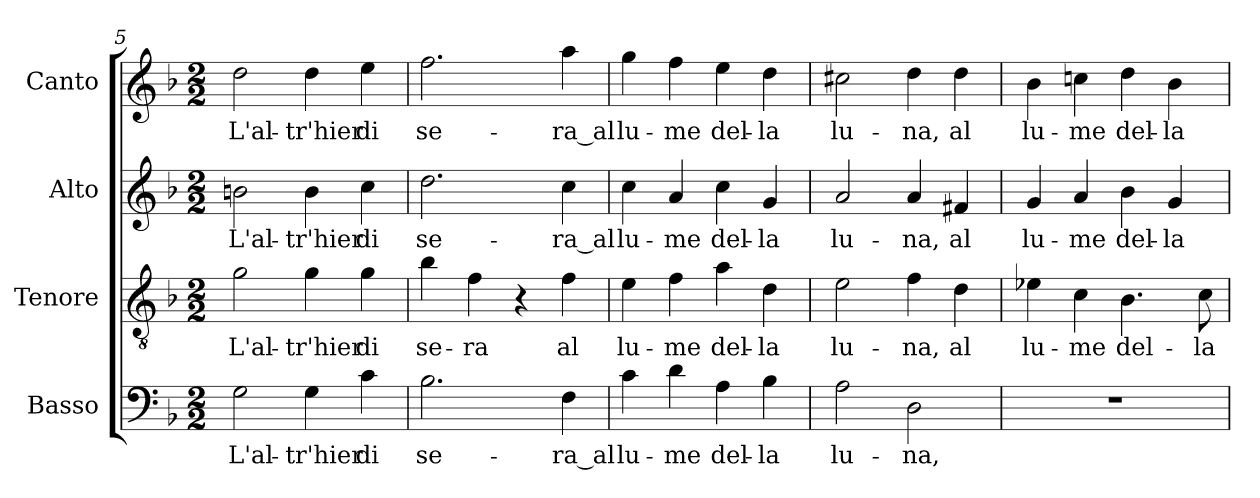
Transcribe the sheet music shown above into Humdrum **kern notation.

**kern	**text	**kern	**text	**kern	**text	**kern	**text
*part4	*part4	*part3	*part3	*part2	*part2	*part1	*part1
*staff4	*staff4	*staff3	*staff3	*staff2	*staff2	*staff1	*staff1
*I"Basso	*	*I"Tenore	*	*I"Alto	*	*I"Canto	*
*	*	*	*	*	*	*I'Cant. 1	*
*clefF4	*	*clefGv2	*	*clefG2	*	*clefG2	*
*	*	*ITrd7c12	*	*	*	*	*
*k[b-]	*	*k[b-]	*	*k[b-]	*	*k[b-]	*
*F:	*	*F:	*	*F:	*	*F:	*
*M2/2	*	*M2/2	*	*M2/2	*	*M2/2	*
=5	=5	=5	=5	=5	=5	=5	=5
!	!LO:LY:b:color=#000000	!	!	!	!	!	!
!	!	!	!LO:LY:b:color=#000000	!	!	!	!
!	!	!	!	!	!LO:LY:b:color=#000000	!	!
!	!	!	!	!	!	!	!LO:LY:b:color=#000000
2Gi\	L'al-	2Gi\	L'al-	2bni\	L'al-	2ddi\	L'al-
!	!LO:LY:b:color=#000000	!	!	!	!	!	!
!	!	!	!LO:LY:b:color=#000000	!	!	!	!
!	!	!	!	!	!LO:LY:b:color=#000000	!	!
!	!	!	!	!	!	!	!LO:LY:b:color=#000000
4Gi\	-tr'hier	4Gi\	-tr'hier	4bi\	-tr'hier	4ddi\	-tr'hier
!	!LO:LY:b:color=#000000	!	!	!	!	!	!
!	!	!	!LO:LY:b:color=#000000	!	!	!	!
!	!	!	!	!	!LO:LY:b:color=#000000	!	!
!	!	!	!	!	!	!	!LO:LY:b:color=#000000
4ci\	di	4Gi\	di	4cci\	di	4eei\	di
=6	=6	=6	=6	=6	=6	=6	=6
!	!LO:LY:b:color=#000000	!	!	!	!	!	!
!	!	!	!LO:LY:b:color=#000000	!	!	!	!
!	!	!	!	!	!LO:LY:b:color=#000000	!	!
!	!	!	!	!	!	!	!LO:LY:b:color=#000000
2.B-i\	se-	4B-i\	se-	2.ddi\	se-	2.ffi\	se-
!	!	!	!LO:LY:b:color=#000000	!	!	!	!
.	.	4Fi\	-ra	.	.	.	.
.	.	4r	.	.	.	.	.
!	!LO:LY:b:color=#000000	!	!	!	!	!	!
!	!	!	!LO:LY:b:color=#000000	!	!	!	!
!	!	!	!	!	!LO:LY:b:color=#000000	!	!
!	!	!	!	!	!	!	!LO:LY:b:color=#000000
4Fi\	-ra_al	4Fi\	al	4cci\	-ra_al	4aai\	-ra_al
!!LO:LB:g=z
=7	=7	=7	=7	=7	=7	=7	=7
!	!LO:LY:b:color=#000000	!	!	!	!	!	!
!	!	!	!LO:LY:b:color=#000000	!	!	!	!
!	!	!	!	!	!LO:LY:b:color=#000000	!	!
!	!	!	!	!	!	!	!LO:LY:b:color=#000000
4ci\	lu-	4Ei\	lu-	4cci\	lu-	4ggi\	lu-
!	!LO:LY:b:color=#000000	!	!	!	!	!	!
!	!	!	!LO:LY:b:color=#000000	!	!	!	!
!	!	!	!	!	!LO:LY:b:color=#000000	!	!
!	!	!	!	!	!	!	!LO:LY:b:color=#000000
4di\	-me	4Fi\	-me	4ai/	-me	4ffi\	-me
!	!LO:LY:b:color=#000000	!	!	!	!	!	!
!	!	!	!LO:LY:b:color=#000000	!	!	!	!
!	!	!	!	!	!LO:LY:b:color=#000000	!	!
!	!	!	!	!	!	!	!LO:LY:b:color=#000000
4Ai\	del-	4Ai\	del-	4cci\	del-	4eei\	del-
!	!LO:LY:b:color=#000000	!	!	!	!	!	!
!	!	!	!LO:LY:b:color=#000000	!	!	!	!
!	!	!	!	!	!LO:LY:b:color=#000000	!	!
!	!	!	!	!	!	!	!LO:LY:b:color=#000000
4B-i\	-la	4Di\	-la	4gi/	-la	4ddi\	-la
=8	=8	=8	=8	=8	=8	=8	=8
!	!LO:LY:b:color=#000000	!	!	!	!	!	!
!	!	!	!LO:LY:b:color=#000000	!	!	!	!
!	!	!	!	!	!LO:LY:b:color=#000000	!	!
!	!	!	!	!	!	!	!LO:LY:b:color=#000000
2Ai\	lu-	2Ei\	lu-	2ai/	lu-	2cc#Xi\	lu-
!	!LO:LY:b:color=#000000	!	!	!	!	!	!
!	!	!	!LO:LY:b:color=#000000	!	!	!	!
!	!	!	!	!	!LO:LY:b:color=#000000	!	!
!	!	!	!	!	!	!	!LO:LY:b:color=#000000
2Di\	-na,	4Fi\	-na,	4ai/	-na,	4ddi\	-na,
!	!	!	!LO:LY:b:color=#000000	!	!	!	!
!	!	!	!	!	!LO:LY:b:color=#000000	!	!
!	!	!	!	!	!	!	!LO:LY:b:color=#000000
.	.	4Di\	al	4f#Xi/	al	4ddi\	al
=9	=9	=9	=9	=9	=9	=9	=9
!	!	!	!LO:LY:b:color=#000000	!	!	!	!
!	!	!	!	!	!LO:LY:b:color=#000000	!	!
!	!	!	!	!	!	!	!LO:LY:b:color=#000000
1r	.	4E-Xi\	lu-	4gi/	lu-	4b-i\	lu-
!	!	!	!LO:LY:b:color=#000000	!	!	!	!
!	!	!	!	!	!LO:LY:b:color=#000000	!	!
!	!	!	!	!	!	!	!LO:LY:b:color=#000000
.	.	4Ci\	-me	4ai/	-me	4ccni\	-me
!	!	!	!LO:LY:b:color=#000000	!	!	!	!
!	!	!	!	!	!LO:LY:b:color=#000000	!	!
!	!	!	!	!	!	!	!LO:LY:b:color=#000000
.	.	4.BB-i\	del-	4b-i\	del-	4ddi\	del-
!	!	!	!	!	!LO:LY:b:color=#000000	!	!
!	!	!	!	!	!	!	!LO:LY:b:color=#000000
.	.	.	.	4gi/	-la	4b-i\	-la
!	!	!	!LO:LY:b:color=#000000	!	!	!	!
.	.	8Ci\	-la	.	.	.	.
=	=	=	=	=	=	=	=
*-	*-	*-	*-	*-	*-	*-	*-
